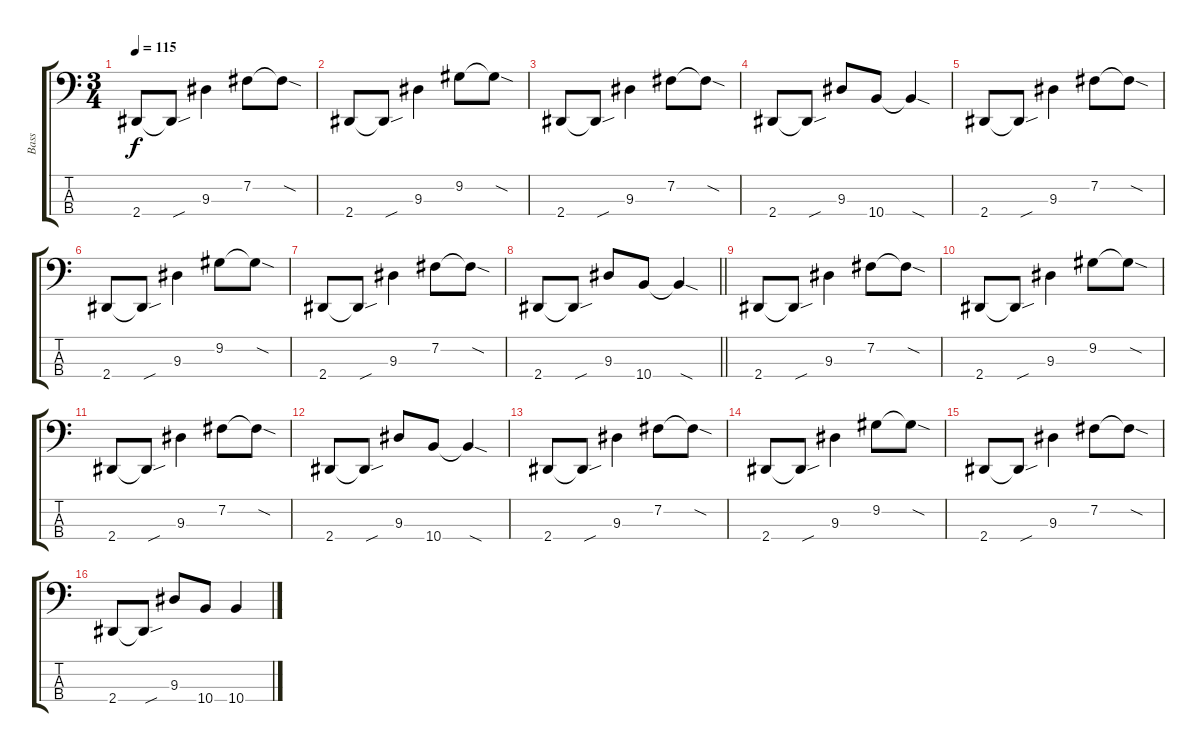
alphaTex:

\track ("Bass" "Bass") {instrument electricbassfinger}
\staff {score tabs}
\tuning (E2 B1 Gb1 Db1) {hide}
\ts (3 4)
\section ("" "")
\tempo 115
\clef f4
\ks c
2.4.8{dy f instrument electricbassfinger} 2.4{sou t}.8 9.3.4 7.2.8 7.2{sod t}.8 |
2.4.8 2.4{sou t}.8 9.3.4 9.2.8 9.2{sod t}.8 |
2.4.8 2.4{sou t}.8 9.3.4 7.2.8 7.2{sod t}.8 |
2.4.8 2.4{sou t}.8 9.3.8 10.4.8 10.4{sod t}.4 |
2.4.8 2.4{sou t}.8 9.3.4 7.2.8 7.2{sod t}.8 |
2.4.8 2.4{sou t}.8 9.3.4 9.2.8 9.2{sod t}.8 |
2.4.8 2.4{sou t}.8 9.3.4 7.2.8 7.2{sod t}.8 |
\barLineRight lightlight
2.4.8 2.4{sou t}.8 9.3.8 10.4.8 10.4{sod t}.4 |
2.4.8 2.4{sou t}.8 9.3.4 7.2.8 7.2{sod t}.8 |
2.4.8 2.4{sou t}.8 9.3.4 9.2.8 9.2{sod t}.8 |
2.4.8 2.4{sou t}.8 9.3.4 7.2.8 7.2{sod t}.8 |
2.4.8 2.4{sou t}.8 9.3.8 10.4.8 10.4{sod t}.4 |
2.4.8 2.4{sou t}.8 9.3.4 7.2.8 7.2{sod t}.8 |
2.4.8 2.4{sou t}.8 9.3.4 9.2.8 9.2{sod t}.8 |
2.4.8 2.4{sou t}.8 9.3.4 7.2.8 7.2{sod t}.8 |
2.4.8 2.4{sou t}.8 9.3.8 10.4.8 10.4.4
